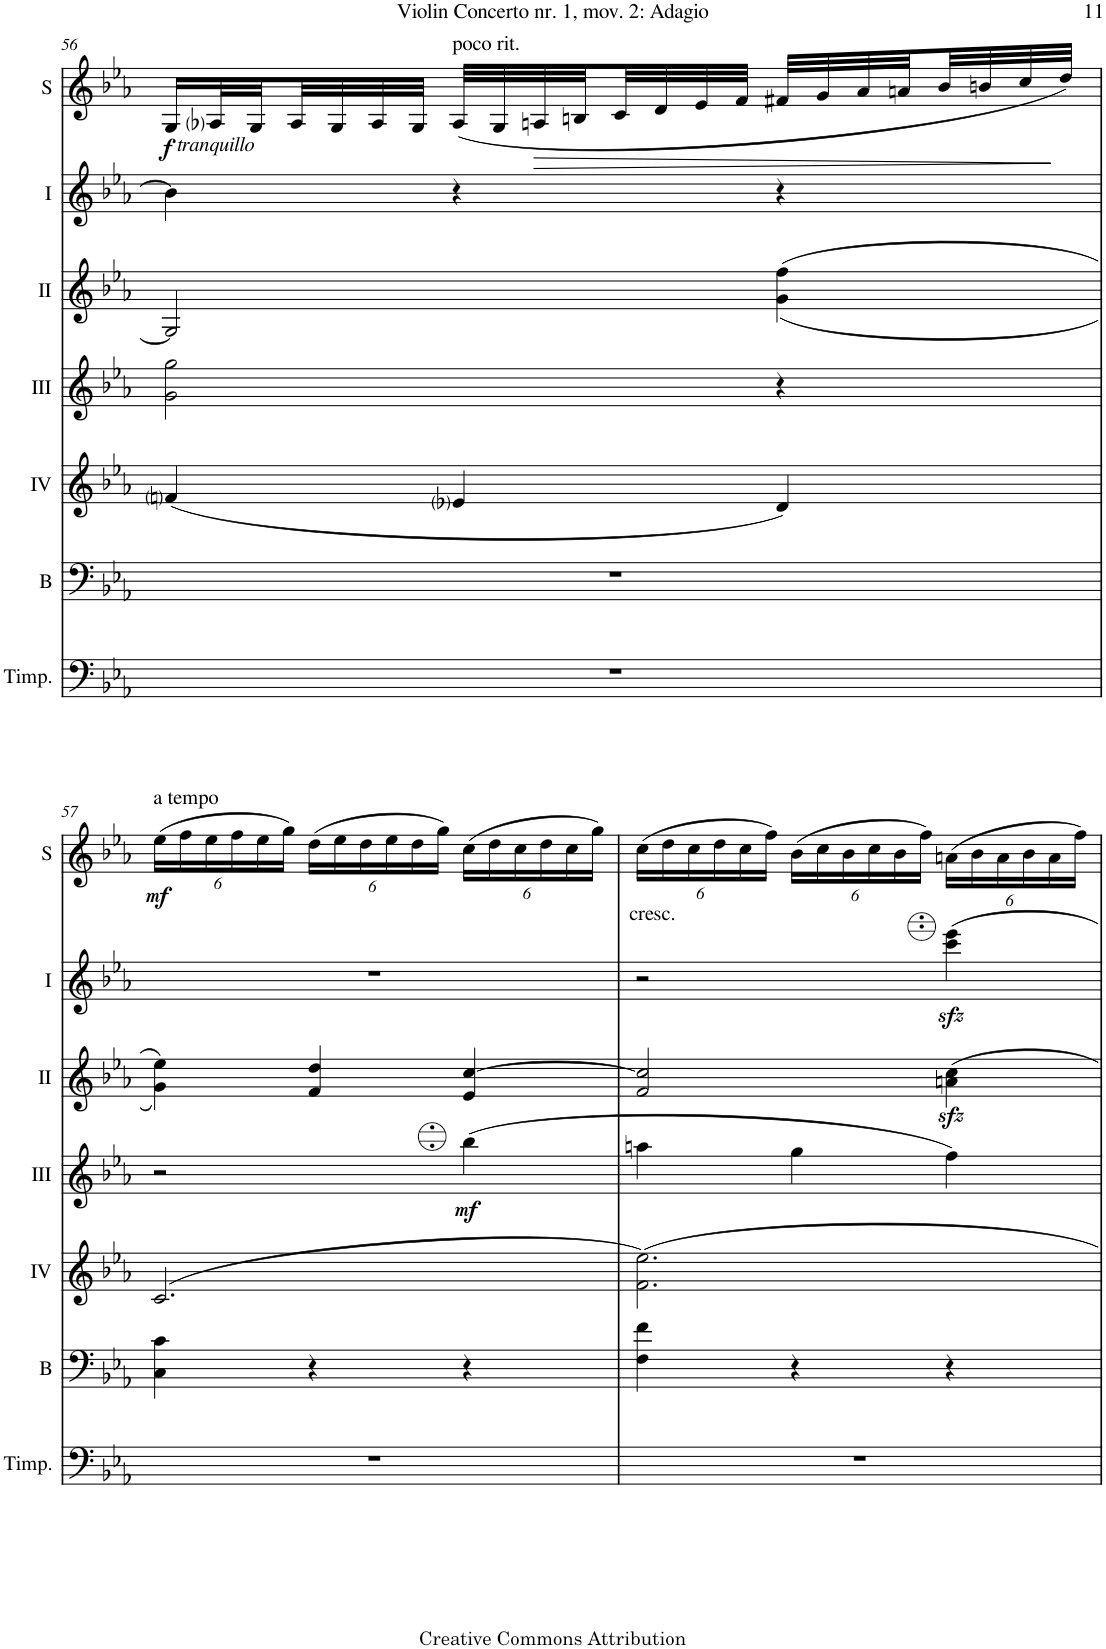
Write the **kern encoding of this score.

**kern	**kern	**kern	**kern	**dynam	**kern	**kern	**kern	**dynam
*part7	*part6	*part5	*part4	*part4	*part3	*part2	*part1	*part1
*staff7	*staff6	*staff5	*staff4	*staff4	*staff3	*staff2	*staff1	*staff1
*I"Timpani	*I"Bass	*I"Acc. 4	*I"Acc. 3	*	*I"Acc. 2	*I"Acc. 1	*I"Solo	*
*I'Timp.	*I'B	*	*	*	*	*	*I'S	*
!!LO:PB:g=z
*clefF4	*clefF4	*clefG2	*clefG2	*	*clefG2	*clefG2	*clefG2	*
*	*Trd7c12	*Trd7c12	*	*	*	*	*	*
*k[b-e-a-]	*k[b-e-a-]	*k[b-e-a-]	*k[b-e-a-]	*	*k[b-e-a-]	*k[b-e-a-]	*k[b-e-a-]	*
*M3/4	*M3/4	*M3/4	*M3/4	*	*M3/4	*M3/4	*M3/4	*
=56	=56	=56	=56	=56	=56	=56	=56	=56
!	!	!	!	!	!	!	!LO:TX:b:i:t=tranquillo	!
!	!	!	!	!	!	!	!	!LO:DY:b
2.r	2.r	(4fni/	2g\ 2gg\	.	2GG/]	4b\]	16G/LL	f
.	.	.	.	.	.	.	32A-i/L	.
.	.	.	.	.	.	.	32G/	.
.	.	.	.	.	.	.	32A-/	.
.	.	.	.	.	.	.	32G/	.
.	.	.	.	.	.	.	32A-/	.
.	.	.	.	.	.	.	32G/JJJ	.
!	!	!	!	!	!	!	!LO:TX:a:t=poco rit.	!
.	.	4e-i/	.	.	.	4r	(32A-/LLL	.
.	.	.	.	.	.	.	32G/	.
!	!	!	!	!	!	!	!	!LO:HP:b
.	.	.	.	.	.	.	32An/	>
.	.	.	.	.	.	.	32Bn/	.
.	.	.	.	.	.	.	32c/	.
.	.	.	.	.	.	.	32d/	.
.	.	.	.	.	.	.	32e-/	.
.	.	.	.	.	.	.	32f/JJJ	.
.	.	4d/)	4r	.	((<4G\ 4f\	4r	32f#X/LLL	.
.	.	.	.	.	.	.	32g/	.
.	.	.	.	.	.	.	32a-/	.
.	.	.	.	.	.	.	32an/	.
.	.	.	.	.	.	.	32b-/	.
.	.	.	.	.	.	.	32bn/	.
.	.	.	.	.	.	.	32cc/	.
.	.	.	.	.	.	.	32dd/JJJ)	]
!!LO:LB:g=z
=57	=57	=57	=57	=57	=57	=57	=57	=57
*	*	*	*	*	*	*	*Xbrackettup	*
!	!	!	!	!	!	!	!LO:TX:a:t=a tempo	!
!	!	!	!	!	!	!	!	!LO:DY:b
2.r	4C\ 4c\	(2.c/	2r	.	4G\ 4e-\))	2.r	(24ee-\LL	mf
.	.	.	.	.	.	.	24ff\	.
.	.	.	.	.	.	.	24ee-\	.
.	.	.	.	.	.	.	24ff\	.
.	.	.	.	.	.	.	24ee-\	.
.	.	.	.	.	.	.	24gg\JJ)	.
.	4r	.	.	.	4F/ 4d/	.	(24dd\LL	.
.	.	.	.	.	.	.	24ee-\	.
.	.	.	.	.	.	.	24dd\	.
.	.	.	.	.	.	.	24ee-\	.
.	.	.	.	.	.	.	24dd\	.
.	.	.	.	.	.	.	24gg\JJ)	.
!	!	!	!	!LO:DY:b	!	!	!	!
.	4r	.	(4b-\	mf	4E-/ [4c/	.	(24cc\LL	.
.	.	.	.	.	.	.	24dd\	.
.	.	.	.	.	.	.	24cc\	.
.	.	.	.	.	.	.	24dd\	.
.	.	.	.	.	.	.	24cc\	.
.	.	.	.	.	.	.	24gg\JJ)	.
=58	=58	=58	=58	=58	=58	=58	=58	=58
!	!	!	!	!	!	!	!LO:TX:b:t=cresc.	!
2.r	4F\ 4f\	2.f\ 2.ee-\)	4an\	.	2F/ 2c/]	2r	(24cc\LL	.
.	.	.	.	.	.	.	24dd\	.
.	.	.	.	.	.	.	24cc\	.
.	.	.	.	.	.	.	24dd\	.
.	.	.	.	.	.	.	24cc\	.
.	.	.	.	.	.	.	24ff\JJ)	.
.	4r	.	4g\	.	.	.	(24b-\LL	.
.	.	.	.	.	.	.	24cc\	.
.	.	.	.	.	.	.	24b-\	.
.	.	.	.	.	.	.	24cc\	.
.	.	.	.	.	.	.	24b-\	.
.	.	.	.	.	.	.	24ff\JJ)	.
.	4r	.	4f\)	.	4An\zz< 4c\zz<	4ccc\zz< 4eee-\zz<	(24an\LL	.
.	.	.	.	.	.	.	24b-\	.
.	.	.	.	.	.	.	24a\	.
.	.	.	.	.	.	.	24b-\	.
.	.	.	.	.	.	.	24a\	.
.	.	.	.	.	.	.	24ff\JJ)	.
=	=	=	=	=	=	=	=	=
*-	*-	*-	*-	*-	*-	*-	*-	*-
